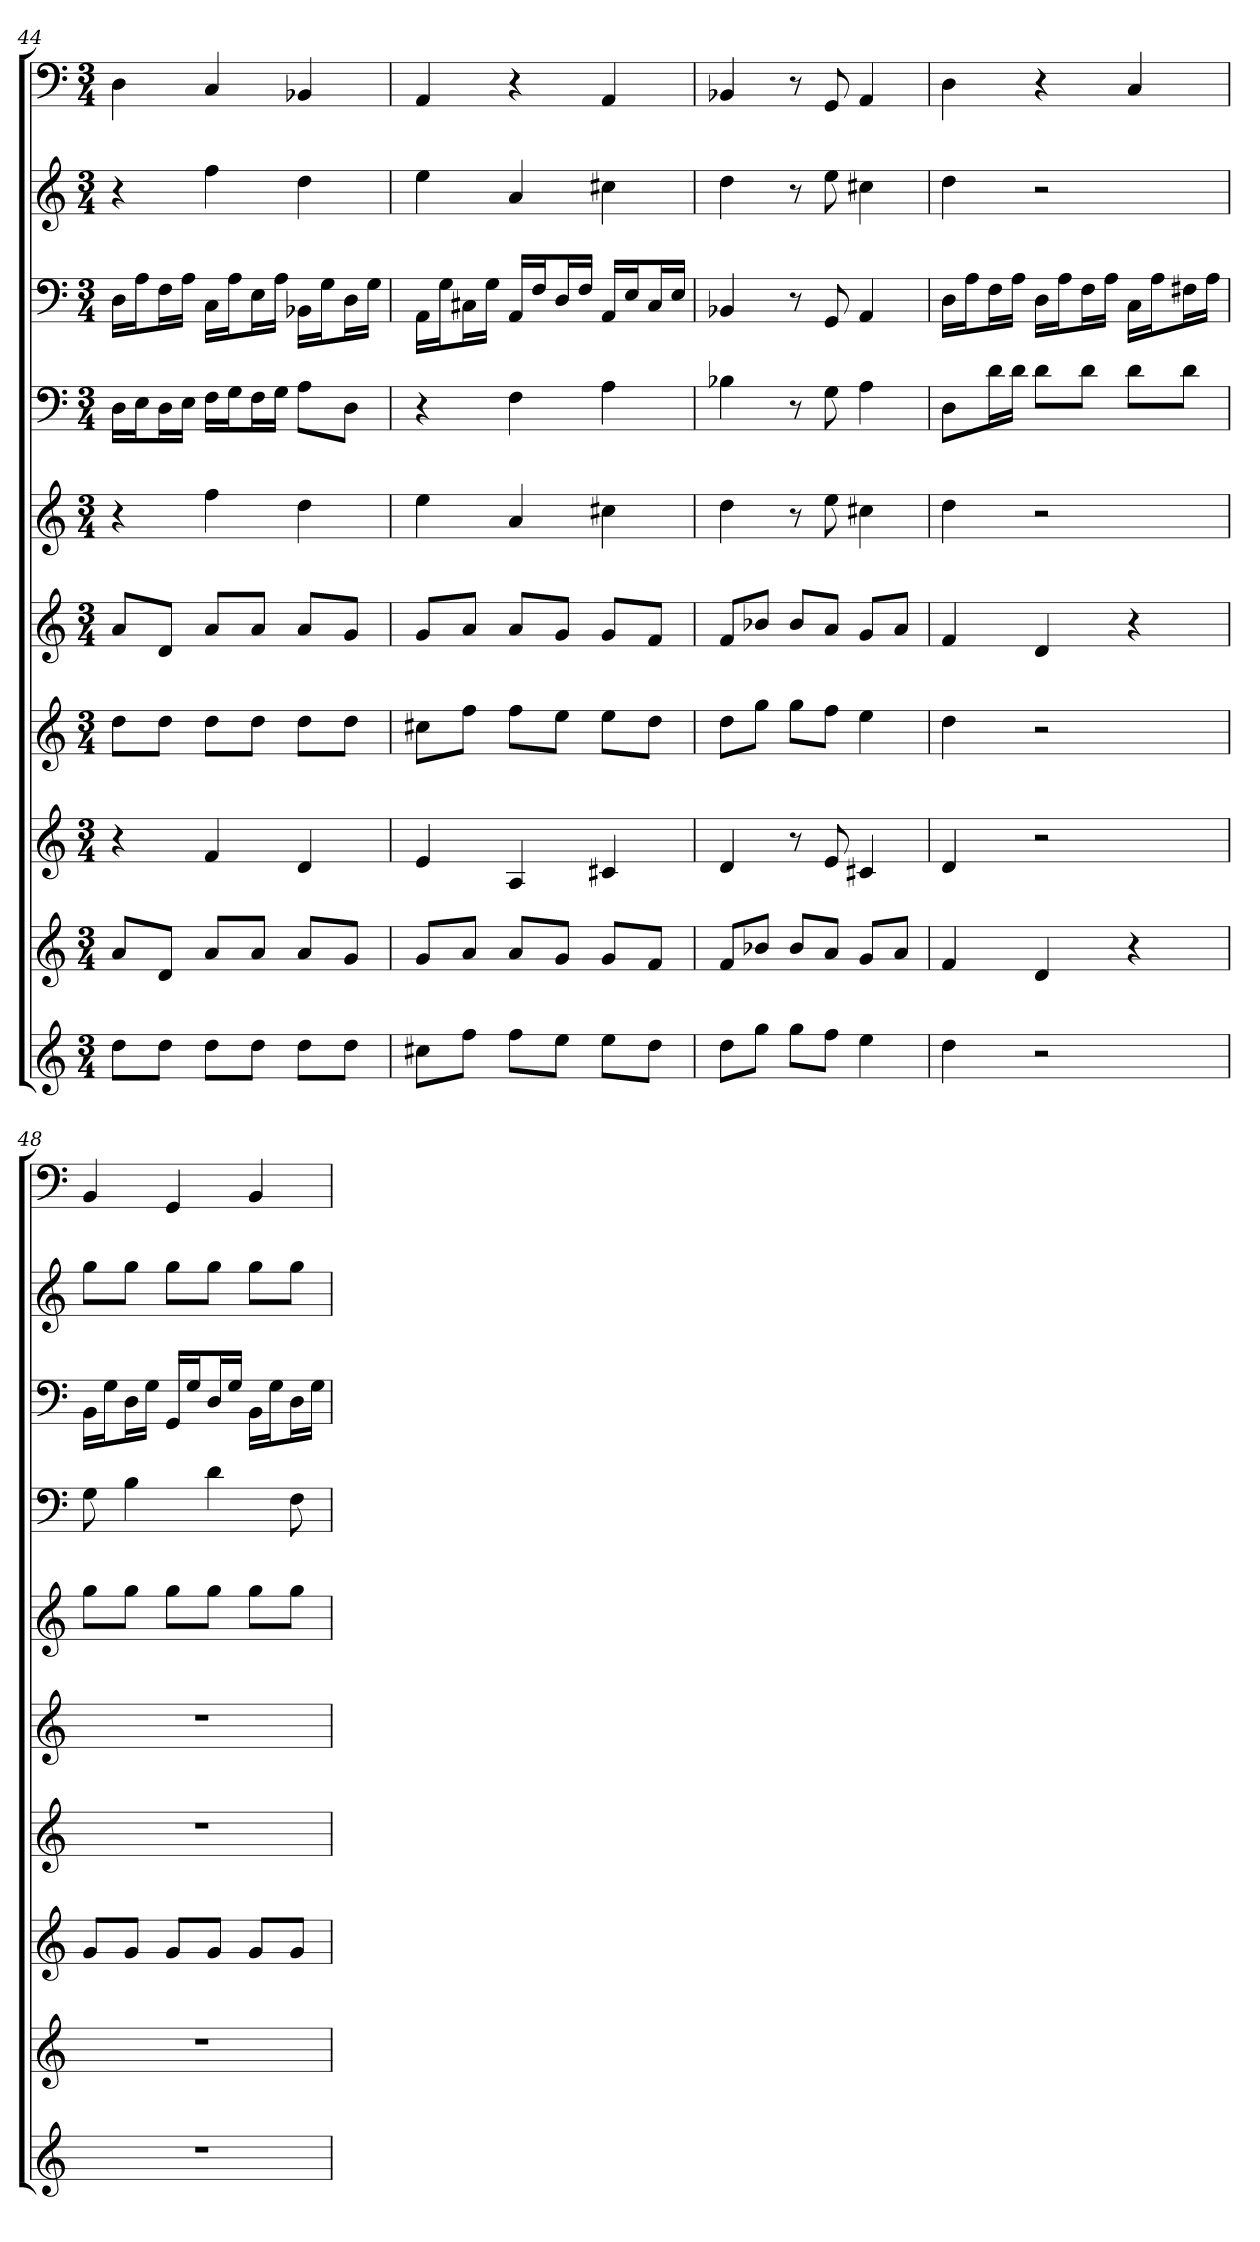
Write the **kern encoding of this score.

**kern	**kern	**kern	**kern	**kern	**kern	**kern	**kern	**kern	**kern
*part10	*part9	*part8	*part7	*part6	*part5	*part4	*part3	*part2	*part1
*staff10	*staff9	*staff8	*staff7	*staff6	*staff5	*staff4	*staff3	*staff2	*staff1
*clefG2	*clefG2	*clefG2	*clefG2	*clefG2	*clefG2	*clefF4	*clefF4	*clefG2	*clefF4
*k[]	*k[]	*k[]	*k[]	*k[]	*k[]	*k[]	*k[]	*k[]	*k[]
*C:	*C:	*C:	*C:	*C:	*C:	*C:	*C:	*C:	*C:
*M3/4	*M3/4	*M3/4	*M3/4	*M3/4	*M3/4	*M3/4	*M3/4	*M3/4	*M3/4
=44	=44	=44	=44	=44	=44	=44	=44	=44	=44
8dd\L	8a/L	4r	8dd\L	8a/L	4r	16D\LL	16D\LL	4r	4D
.	.	.	.	.	.	16E\J	16A\J	.	.
8dd\J	8d/J	.	8dd\J	8d/J	.	16D\L	16F\L	.	.
.	.	.	.	.	.	16E\JJ	16A\JJ	.	.
8dd\L	8a/L	4f	8dd\L	8a/L	4ff	16F\LL	16C\LL	4ff	4C
.	.	.	.	.	.	16G\J	16A\J	.	.
8dd\J	8a/J	.	8dd\J	8a/J	.	16F\L	16E\L	.	.
.	.	.	.	.	.	16G\JJ	16A\JJ	.	.
8dd\L	8a/L	4d	8dd\L	8a/L	4dd	8A\L	16BB-X\LL	4dd	4BB-X
.	.	.	.	.	.	.	16G\J	.	.
8dd\J	8g/J	.	8dd\J	8g/J	.	8D\J	16D\L	.	.
.	.	.	.	.	.	.	16G\JJ	.	.
=45	=45	=45	=45	=45	=45	=45	=45	=45	=45
8cc#X\L	8g/L	4e	8cc#X\L	8g/L	4ee	4r	16AA\LL	4ee	4AA
.	.	.	.	.	.	.	16G\J	.	.
8ff\J	8a/J	.	8ff\J	8a/J	.	.	16C#X\L	.	.
.	.	.	.	.	.	.	16G\JJ	.	.
8ff\L	8a/L	4A	8ff\L	8a/L	4a	4F	16AA/LL	4a	4r
.	.	.	.	.	.	.	16F/J	.	.
8ee\J	8g/J	.	8ee\J	8g/J	.	.	16D/L	.	.
.	.	.	.	.	.	.	16F/JJ	.	.
8ee\L	8g/L	4c#X	8ee\L	8g/L	4cc#X	4A	16AA/LL	4cc#X	4AA
.	.	.	.	.	.	.	16E/J	.	.
8dd\J	8f/J	.	8dd\J	8f/J	.	.	16C#/L	.	.
.	.	.	.	.	.	.	16E/JJ	.	.
=46	=46	=46	=46	=46	=46	=46	=46	=46	=46
8dd\L	8f/L	4d	8dd\L	8f/L	4dd	4B-X	4BB-X	4dd	4BB-X
8gg\J	8b-X/J	.	8gg\J	8b-X/J	.	.	.	.	.
8gg\L	8b-/L	8r	8gg\L	8b-/L	8r	8r	8r	8r	8r
8ff\J	8a/J	8e	8ff\J	8a/J	8ee	8G	8GG	8ee	8GG
4ee	8g/L	4c#X	4ee	8g/L	4cc#X	4A	4AA	4cc#X	4AA
.	8a/J	.	.	8a/J	.	.	.	.	.
=47	=47	=47	=47	=47	=47	=47	=47	=47	=47
4dd	4f	4d	4dd	4f	4dd	8D\L	16D\LL	4dd	4D
.	.	.	.	.	.	.	16A\J	.	.
.	.	.	.	.	.	16d\L	16F\L	.	.
.	.	.	.	.	.	16d\JJ	16A\JJ	.	.
2r	4d	2r	2r	4d	2r	8d\L	16D\LL	2r	4r
.	.	.	.	.	.	.	16A\J	.	.
.	.	.	.	.	.	8d\J	16F\L	.	.
.	.	.	.	.	.	.	16A\JJ	.	.
.	4r	.	.	4r	.	8d\L	16C\LL	.	4C
.	.	.	.	.	.	.	16A\J	.	.
.	.	.	.	.	.	8d\J	16F#X\L	.	.
.	.	.	.	.	.	.	16A\JJ	.	.
=48	=48	=48	=48	=48	=48	=48	=48	=48	=48
2.r	2.r	8g/L	2.r	2.r	8gg\L	8G	16BB\LL	8gg\L	4BB
.	.	.	.	.	.	.	16G\J	.	.
.	.	8g/J	.	.	8gg\J	4B	16D\L	8gg\J	.
.	.	.	.	.	.	.	16G\JJ	.	.
.	.	8g/L	.	.	8gg\L	.	16GG/LL	8gg\L	4GG
.	.	.	.	.	.	.	16G/J	.	.
.	.	8g/J	.	.	8gg\J	4d	16D/L	8gg\J	.
.	.	.	.	.	.	.	16G/JJ	.	.
.	.	8g/L	.	.	8gg\L	.	16BB\LL	8gg\L	4BB
.	.	.	.	.	.	.	16G\J	.	.
.	.	8g/J	.	.	8gg\J	8F	16D\L	8gg\J	.
.	.	.	.	.	.	.	16G\JJ	.	.
=	=	=	=	=	=	=	=	=	=
*-	*-	*-	*-	*-	*-	*-	*-	*-	*-
